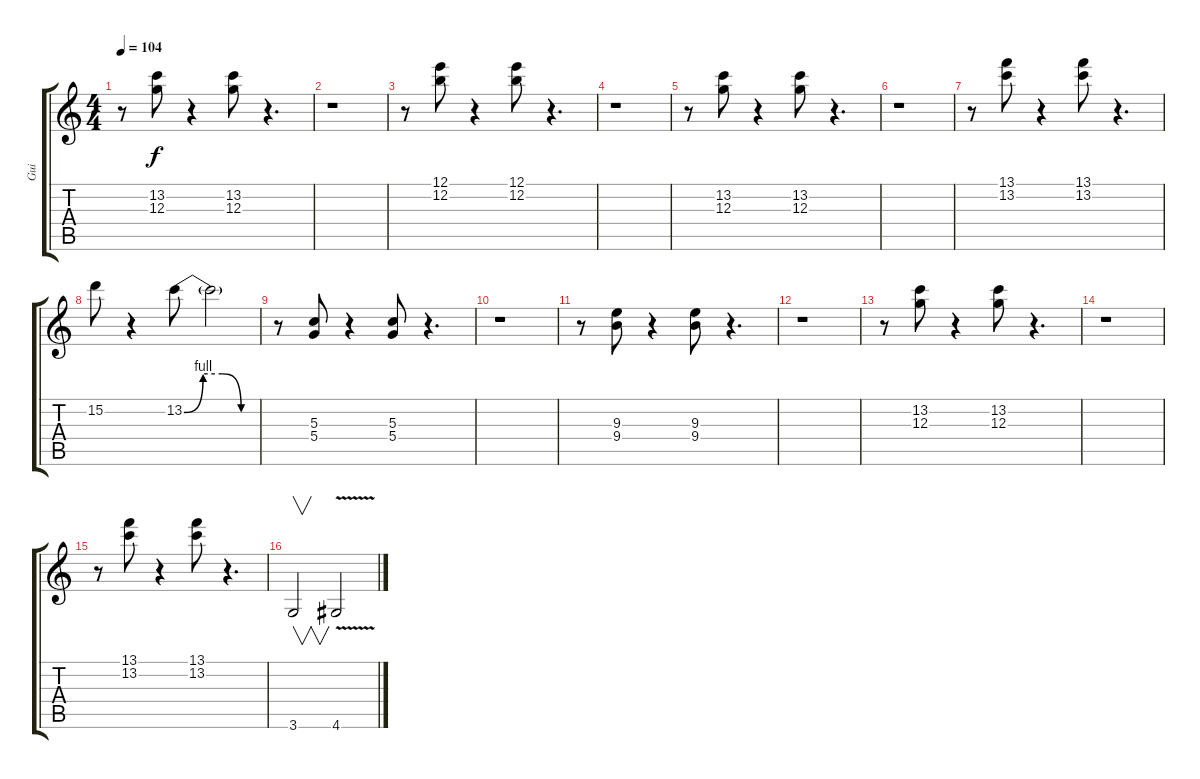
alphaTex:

\track ("Gui" "Gui") {instrument distortionguitar}
\staff {score tabs}
\tuning (E4 B3 G3 D3 A2 E2) {hide}
\ts (4 4)
\tempo 104
\clef g2
\ks c
r.8{dy f volume 15 balance 10 instrument distortionguitar} (13.2 12.3).8 r.4 (13.2 12.3).8 r.4{d} |
r.1 |
r.8 (12.1 12.2).8 r.4 (12.1 12.2).8 r.4{d} |
r.1 |
r.8 (13.2 12.3).8 r.4 (13.2 12.3).8 r.4{d} |
r.1 |
r.8 (13.1 13.2).8 r.4 (13.1 13.2).8 r.4{d} |
15.2.8 r.4 13.2{be (custom 0 0 15 4 30 4 45 0 60 0)}.8 13.2{t}.2 |
r.8 (5.3 5.4).8 r.4 (5.3 5.4).8 r.4{d} |
r.1 |
r.8 (9.3 9.4).8 r.4 (9.3 9.4).8 r.4{d} |
r.1 |
r.8 (13.2 12.3).8 r.4 (13.2 12.3).8 r.4{d} |
r.1 |
r.8 (13.1 13.2).8 r.4 (13.1 13.2).8 r.4{d} |
3.6.2{v} 4.6{v}.2
